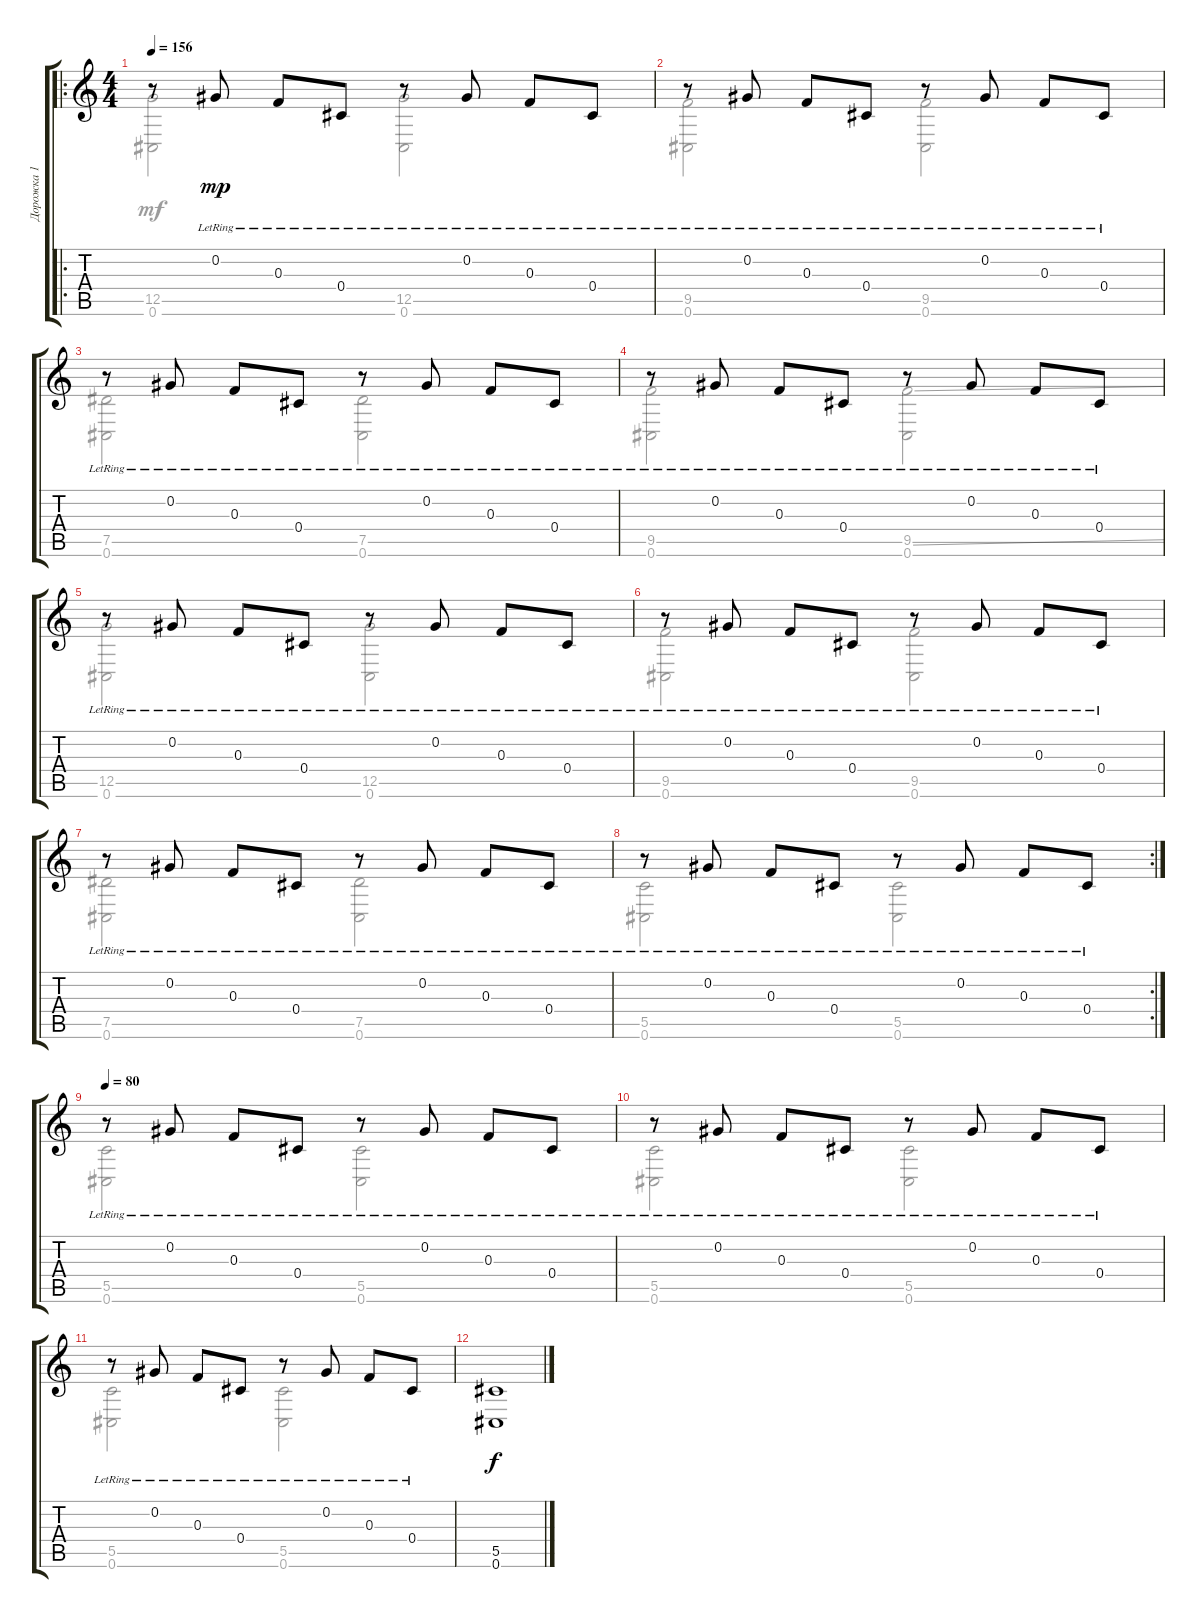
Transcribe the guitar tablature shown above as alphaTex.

\track ("Дорожка 1" "Дорожка 1") {instrument acousticguitarsteel}
\staff {score tabs}
\tuning (Db4 Ab3 F3 Db3 Ab2 Db2) {hide}
\voice
\ro
\ts (4 4)
\tempo 156
\clef g2
\ks c
r.8{dy f volume 10} 0.2{lr}.8{dy mp} 0.3{lr}.8 0.4{lr}.8 r.8 0.2{lr}.8 0.3{lr}.8 0.4{lr}.8 |
r.8 0.2{lr}.8 0.3{lr}.8 0.4{lr}.8 r.8 0.2{lr}.8 0.3{lr}.8 0.4{lr}.8 |
r.8 0.2{lr}.8 0.3{lr}.8 0.4{lr}.8 r.8 0.2{lr}.8 0.3{lr}.8 0.4{lr}.8 |
r.8 0.2{lr}.8 0.3{lr}.8 0.4{lr}.8 r.8 0.2{lr}.8 0.3{lr}.8 0.4{lr}.8 |
r.8 0.2{lr}.8 0.3{lr}.8 0.4{lr}.8 r.8 0.2{lr}.8 0.3{lr}.8 0.4{lr}.8 |
r.8 0.2{lr}.8 0.3{lr}.8 0.4{lr}.8 r.8 0.2{lr}.8 0.3{lr}.8 0.4{lr}.8 |
r.8 0.2{lr}.8 0.3{lr}.8 0.4{lr}.8 r.8 0.2{lr}.8 0.3{lr}.8 0.4{lr}.8 |
\rc 2
r.8{volume 5} 0.2{lr}.8 0.3{lr}.8 0.4{lr}.8 r.8 0.2{lr}.8 0.3{lr}.8 0.4{lr}.8 |
\tempo 80
r.8{volume 5} 0.2{lr}.8 0.3{lr}.8 0.4{lr}.8 r.8 0.2{lr}.8 0.3{lr}.8 0.4{lr}.8 |
r.8 0.2{lr}.8 0.3{lr}.8 0.4{lr}.8 r.8 0.2{lr}.8 0.3{lr}.8 0.4{lr}.8 |
r.8 0.2{lr}.8 0.3{lr}.8 0.4{lr}.8 r.8 0.2{lr}.8 0.3{lr}.8 0.4{lr}.8 |
(5.5 0.6).1{dy f}
\voice
\clef g2
\ottava regular
\simile none
\ks c
(12.5 0.6).2{dy mf} (12.5 0.6).2 |
(9.5 0.6).2 (9.5 0.6).2 |
(7.5 0.6).2 (7.5 0.6).2 |
(9.5 0.6).2 (9.5{ss} 0.6).2 |
(12.5 0.6).2 (12.5 0.6).2 |
(9.5 0.6).2 (9.5 0.6).2 |
(7.5 0.6).2 (7.5 0.6).2 |
(5.5 0.6).2 (5.5 0.6).2 |
(5.5 0.6).2 (5.5 0.6).2 |
(5.5 0.6).2 (5.5 0.6).2 |
(5.5 0.6).2 (5.5 0.6).2 |
